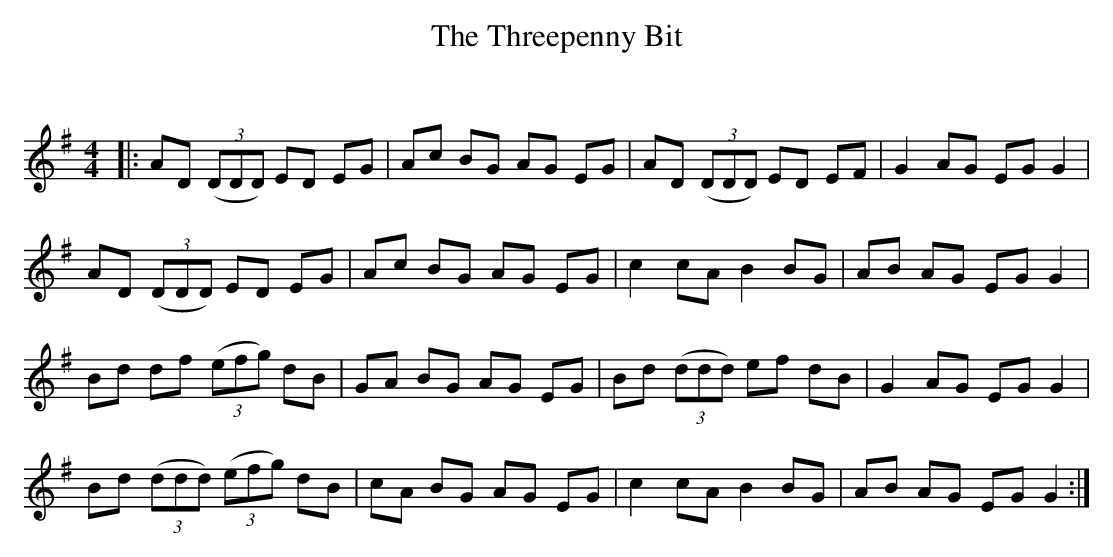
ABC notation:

X:1
T: The Threepenny Bit
C:
Q: 232
K:G
M:4/4
L:1/8
|:AD ((3DDD) ED EG|Ac BG AG EG|AD ((3DDD) ED EF|G2 AG EG G2|
AD ((3DDD) ED EG|Ac BG AG EG|c2 cA B2 BG|AB AG EG G2|
Bd df ((3efg) dB|GA BG AG EG|Bd ((3ddd) ef dB|G2 AG EG G2|
Bd ((3ddd) ((3efg) dB|cA BG AG EG|c2 cA B2 BG|AB AG EG G2:|
